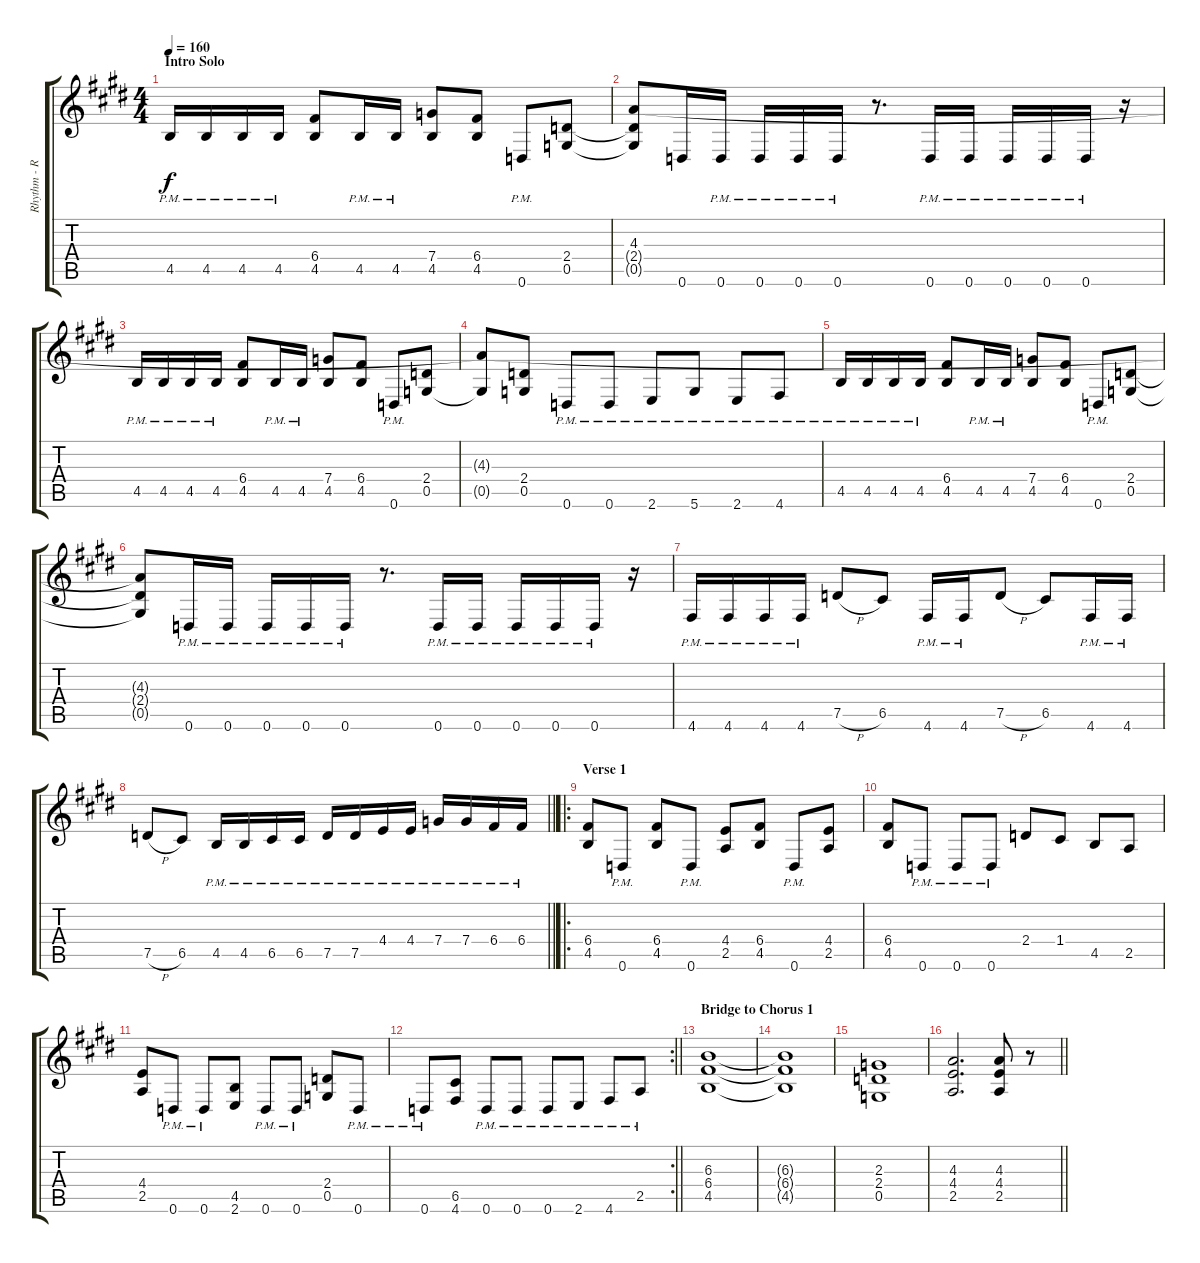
\track ("Rhythm - Right" "Rhythm - R") {instrument distortionguitar}
\staff {score tabs}
\tuning (D4 A3 F3 C3 G2 D2) {hide}
\ts (4 4)
\section ("" "Intro Solo")
\tempo 160
\clef g2
\ks e
4.5{pm}.16{dy f} 4.5{pm}.16 4.5{pm}.16 4.5{pm}.16 (6.4 4.5).8 4.5{pm}.16 4.5{pm}.16 (7.4 4.5).8 (6.4 4.5).8 0.6{pm}.8 (2.4 0.5).8 |
(4.3 2.4{t} 0.5{t}).8 0.6.16 0.6{pm}.16 0.6{pm}.16 0.6{pm}.16 0.6{pm}.16 r.8{d} 0.6{pm}.16 0.6{pm}.16 0.6{pm}.16 0.6{pm}.16 0.6{pm}.16 r.16 |
4.5{pm}.16 4.5{pm}.16 4.5{pm}.16 4.5{pm}.16 (6.4 4.5).8 4.5{pm}.16 4.5{pm}.16 (7.4 4.5).8 (6.4 4.5).8 0.6{pm}.8 (2.4 0.5).8 |
(4.3{t} 0.5{t}).8 (2.4 0.5).8 0.6{pm}.8 0.6{pm}.8 2.6{pm}.8 5.6{pm}.8 2.6{pm}.8 4.6{pm}.8 |
4.5{pm}.16 4.5{pm}.16 4.5{pm}.16 4.5{pm}.16 (6.4 4.5).8 4.5{pm}.16 4.5{pm}.16 (7.4 4.5).8 (6.4 4.5).8 0.6{pm}.8 (2.4 0.5).8 |
(4.3{t} 2.4{t} 0.5{t}).8 0.6{pm}.16 0.6{pm}.16 0.6{pm}.16 0.6{pm}.16 0.6{pm}.16 r.8{d} 0.6{pm}.16 0.6{pm}.16 0.6{pm}.16 0.6{pm}.16 0.6{pm}.16 r.16 |
4.6{pm}.16 4.6{pm}.16 4.6{pm}.16 4.6{pm}.16 7.5{h}.8 6.5.8 4.6{pm}.16 4.6{pm}.16 7.5{h}.8 6.5.8 4.6{pm}.16 4.6{pm}.16 |
\barLineRight lightlight
7.5{h}.8 6.5.8 4.5{pm}.16 4.5{pm}.16 6.5{pm}.16 6.5{pm}.16 7.5{pm}.16 7.5{pm}.16 4.4{pm}.16 4.4{pm}.16 7.4{pm}.16 7.4{pm}.16 6.4{pm}.16 6.4{pm}.16 |
\ro
\section ("" "Verse 1")
(6.4 4.5).8 0.6{pm}.8 (6.4 4.5).8 0.6{pm}.8 (4.4 2.5).8 (6.4 4.5).8 0.6{pm}.8 (4.4 2.5).8 |
(6.4 4.5).8 0.6{pm}.8 0.6{pm}.8 0.6{pm}.8 2.4.8 1.4.8 4.5.8 2.5.8 |
(4.4 2.5).8 0.6{pm}.8 0.6{pm}.8 (4.5 2.6).8 0.6{pm}.8 0.6{pm}.8 (2.4 0.5).8 0.6{pm}.8 |
\rc 2
\barLineRight lightlight
0.6{pm}.8 (6.5 4.6).8 0.6{pm}.8 0.6{pm}.8 0.6{pm}.8 2.6{pm}.8 4.6{pm}.8 2.5{pm}.8 |
\section ("" "Bridge to Chorus 1")
(6.3 6.4 4.5).1 |
(6.3{t} 6.4{t} 4.5{t}).1 |
(2.3 2.4 0.5).1 |
\barLineRight lightlight
(4.3 4.4 2.5).2{d} (4.3 4.4 2.5).8 r.8
